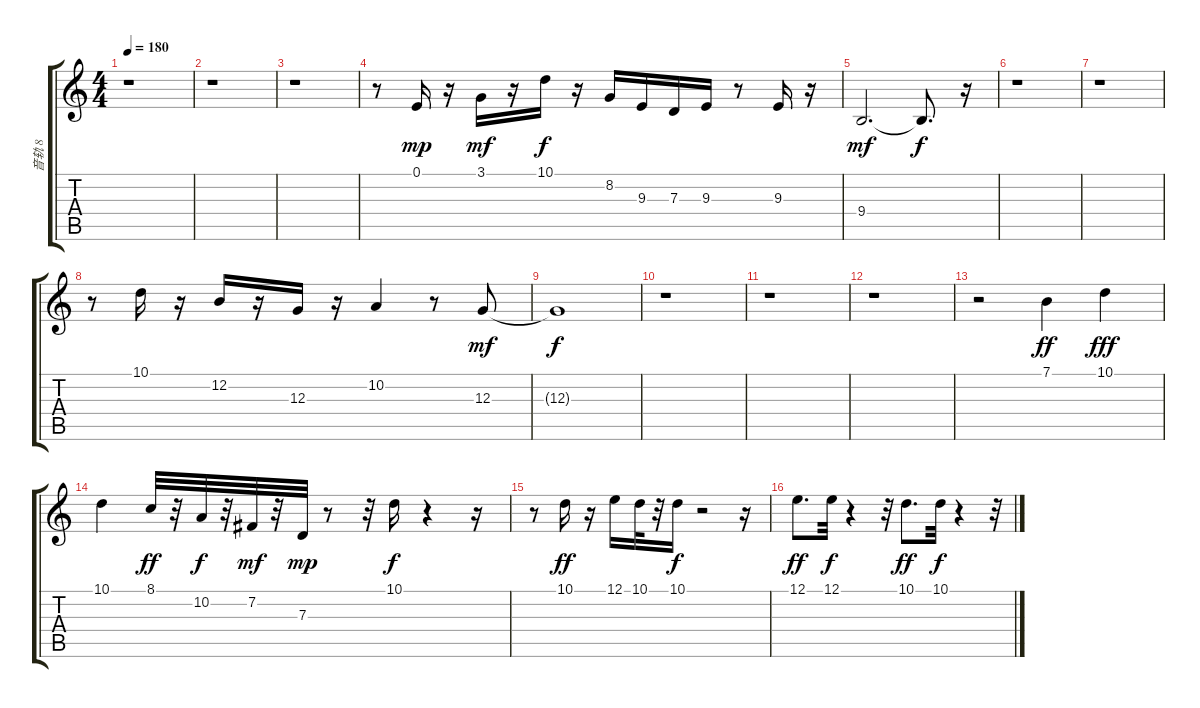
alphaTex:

\track ("音轨 8" "音轨 8") {instrument brasssection}
\staff {score tabs}
\tuning (E4 B3 G3 D3 A2 E2) {hide}
\ts (4 4)
\tempo 180
\clef g2
\ks c
r.1{dy f} |
r.1 |
r.1 |
r.8 0.1.16{dy mp} r.16 3.1.16{dy mf} r.16 10.1.16{dy f} r.16 8.2.16 9.3.16 7.3.16 9.3.16 r.8 9.3.16 r.16 |
9.4.2{d dy mf} 9.4{t}.8{d dy f} r.16 |
r.1 |
r.1 |
r.8 10.1.16 r.16 12.2.16 r.16 12.3.16 r.16 10.2.4 r.8 12.3.8{dy mf} |
12.3{t}.1{dy f} |
r.1 |
r.1 |
r.1 |
r.2 7.1.4{dy ff} 10.1.4{dy fff} |
10.1.4 8.1.32{dy ff} r.32 10.2.32{dy f} r.32 7.2.32{dy mf} r.32 7.3.32{dy mp} r.8 r.32 10.1.16{dy f} r.4 r.16 |
r.8 10.1.16{dy ff} r.16 12.1.16 10.1.32 r.32 10.1.16{dy f} r.2 r.16 |
12.1.8{d dy ff} 12.1.32{dy f} r.4 r.32 10.1.8{d dy ff} 10.1.32{dy f} r.4 r.32
